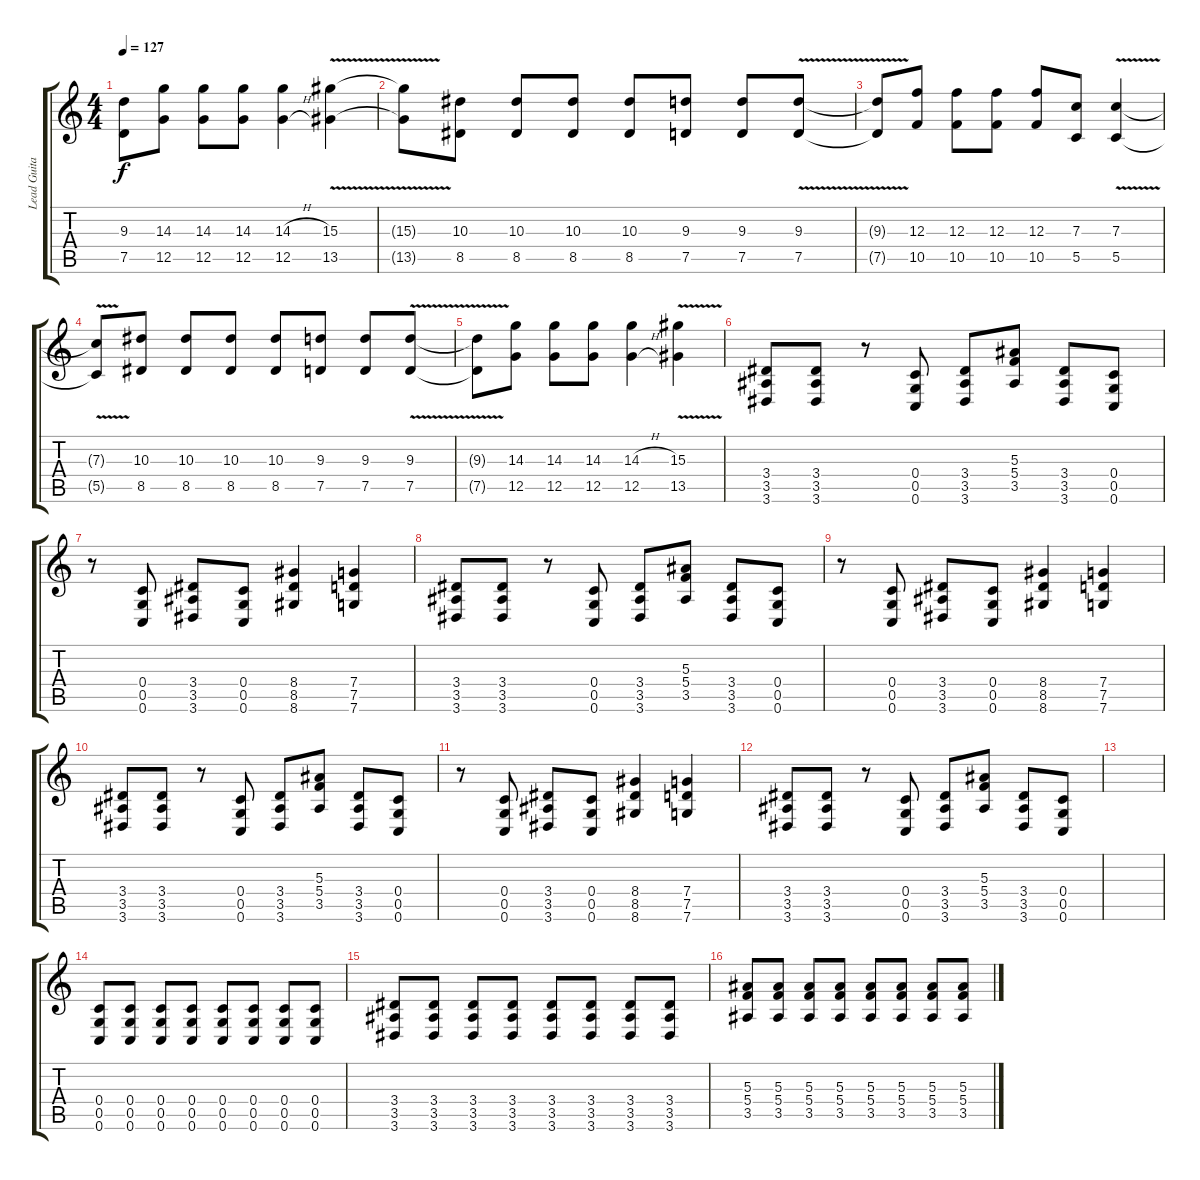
\track ("Lead Guitar" "Lead Guita") {instrument distortionguitar}
\staff {score tabs}
\tuning (D4 A3 F3 C3 G2 C2) {hide}
\ts (4 4)
\tempo 127
\clef g2
\ks c
(9.3{t} 7.5{t}).8{dy f} (14.3 12.5).8 (14.3 12.5).8 (14.3 12.5).8 (14.3{h} 12.5{h}).4 (15.3{v} 13.5{v}).4 |
(15.3{t} 13.5{t}).8 (10.3 8.5).8 (10.3 8.5).8 (10.3 8.5).8 (10.3 8.5).8 (9.3 7.5).8 (9.3 7.5).8 (9.3{v} 7.5{v}).8 |
(9.3{t} 7.5{t}).8 (12.3 10.5).8 (12.3 10.5).8 (12.3 10.5).8 (12.3 10.5).8 (7.3 5.5).8 (7.3{v} 5.5{v}).4 |
(7.3{t} 5.5{t}).8 (10.3 8.5).8 (10.3 8.5).8 (10.3 8.5).8 (10.3 8.5).8 (9.3 7.5).8 (9.3 7.5).8 (9.3{v} 7.5{v}).8 |
(9.3{t} 7.5{t}).8 (14.3 12.5).8 (14.3 12.5).8 (14.3 12.5).8 (14.3{h} 12.5{h}).4 (15.3{v} 13.5{v}).4 |
(3.4 3.5 3.6).8 (3.4 3.5 3.6).8 r.8 (0.4 0.5 0.6).8 (3.4 3.5 3.6).8 (5.3 5.4 3.5).8 (3.4 3.5 3.6).8 (0.4 0.5 0.6).8 |
r.8 (0.4 0.5 0.6).8 (3.4 3.5 3.6).8 (0.4 0.5 0.6).8 (8.4 8.5 8.6).4 (7.4 7.5 7.6).4 |
(3.4 3.5 3.6).8 (3.4 3.5 3.6).8 r.8 (0.4 0.5 0.6).8 (3.4 3.5 3.6).8 (5.3 5.4 3.5).8 (3.4 3.5 3.6).8 (0.4 0.5 0.6).8 |
r.8 (0.4 0.5 0.6).8 (3.4 3.5 3.6).8 (0.4 0.5 0.6).8 (8.4 8.5 8.6).4 (7.4 7.5 7.6).4 |
(3.4 3.5 3.6).8{volume 7} (3.4 3.5 3.6).8 r.8 (0.4 0.5 0.6).8 (3.4 3.5 3.6).8 (5.3 5.4 3.5).8 (3.4 3.5 3.6).8 (0.4 0.5 0.6).8 |
r.8 (0.4 0.5 0.6).8 (3.4 3.5 3.6).8 (0.4 0.5 0.6).8 (8.4 8.5 8.6).4 (7.4 7.5 7.6).4 |
(3.4 3.5 3.6).8 (3.4 3.5 3.6).8 r.8 (0.4 0.5 0.6).8 (3.4 3.5 3.6).8 (5.3 5.4 3.5).8 (3.4 3.5 3.6).8 (0.4 0.5 0.6).8 |
|
(0.4 0.5 0.6).8{volume 13} (0.4 0.5 0.6).8 (0.4 0.5 0.6).8 (0.4 0.5 0.6).8 (0.4 0.5 0.6).8 (0.4 0.5 0.6).8 (0.4 0.5 0.6).8 (0.4 0.5 0.6).8 |
(3.4 3.5 3.6).8 (3.4 3.5 3.6).8 (3.4 3.5 3.6).8 (3.4 3.5 3.6).8 (3.4 3.5 3.6).8 (3.4 3.5 3.6).8 (3.4 3.5 3.6).8 (3.4 3.5 3.6).8 |
(5.3 5.4 3.5).8 (5.3 5.4 3.5).8 (5.3 5.4 3.5).8 (5.3 5.4 3.5).8 (5.3 5.4 3.5).8 (5.3 5.4 3.5).8 (5.3 5.4 3.5).8 (5.3 5.4 3.5).8
